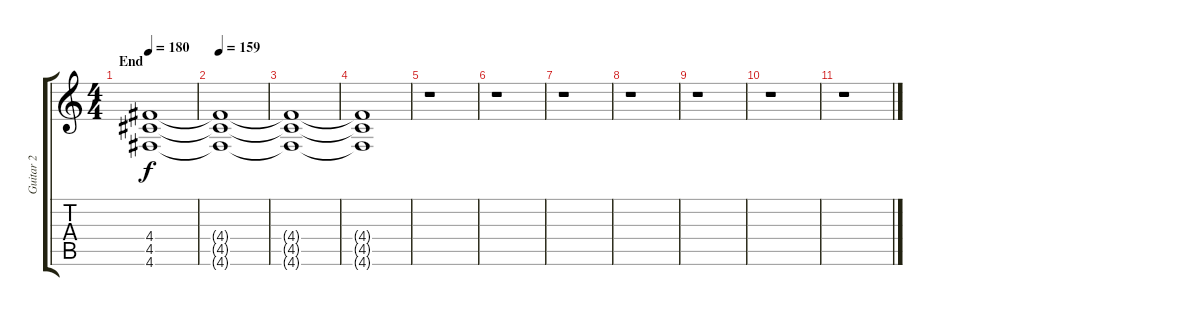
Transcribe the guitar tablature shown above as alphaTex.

\track ("Guitar 2" "Guitar 2") {instrument acousticguitarsteel}
\staff {score tabs}
\tuning (E4 B3 G3 D3 A2 D2) {hide}
\ts (4 4)
\section ("" "End")
\tempo 180
\clef g2
\ks c
(4.4 4.5 4.6).1{dy f} |
\tempo 159
(4.4{t} 4.5{t} 4.6{t}).1 |
(4.4{t} 4.5{t} 4.6{t}).1 |
(4.4{t} 4.5{t} 4.6{t}).1 |
r.1 |
r.1 |
r.1 |
r.1 |
r.1 |
r.1 |
r.1
